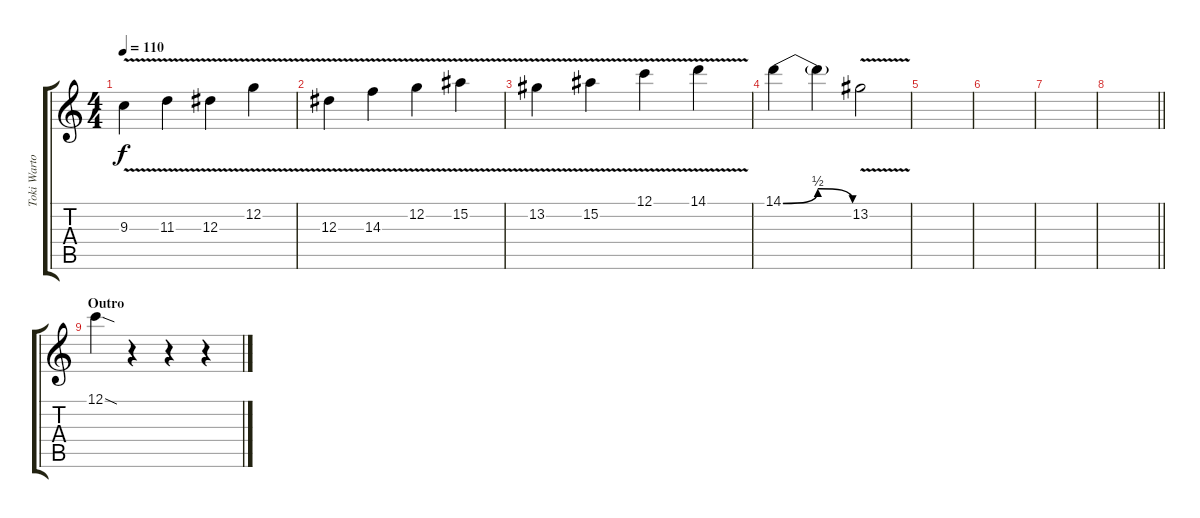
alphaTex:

\track ("Toki Wartooth (Fill Guitar)" "Toki Warto") {instrument distortionguitar}
\staff {score tabs}
\tuning (C4 G3 Eb3 Bb2 F2 C2) {hide}
\ts (4 4)
\tempo 110
\clef g2
\ks c
9.3{v}.4{dy f volume 11} 11.3{v}.4 12.3{v}.4 12.2{v}.4 |
12.3{v}.4 14.3{v}.4 12.2{v}.4 15.2{v}.4 |
13.2{v}.4 15.2{v}.4 12.1{v}.4 14.1{v}.4 |
14.1{be (bendrelease 0 0 15 2 15 2 60 0)}.4 14.1{t}.4 13.2{v}.2 |
|
|
|
\barLineRight lightlight
|
\section ("" "Outro")
12.1{sod}.4 r.4 r.4 r.4
